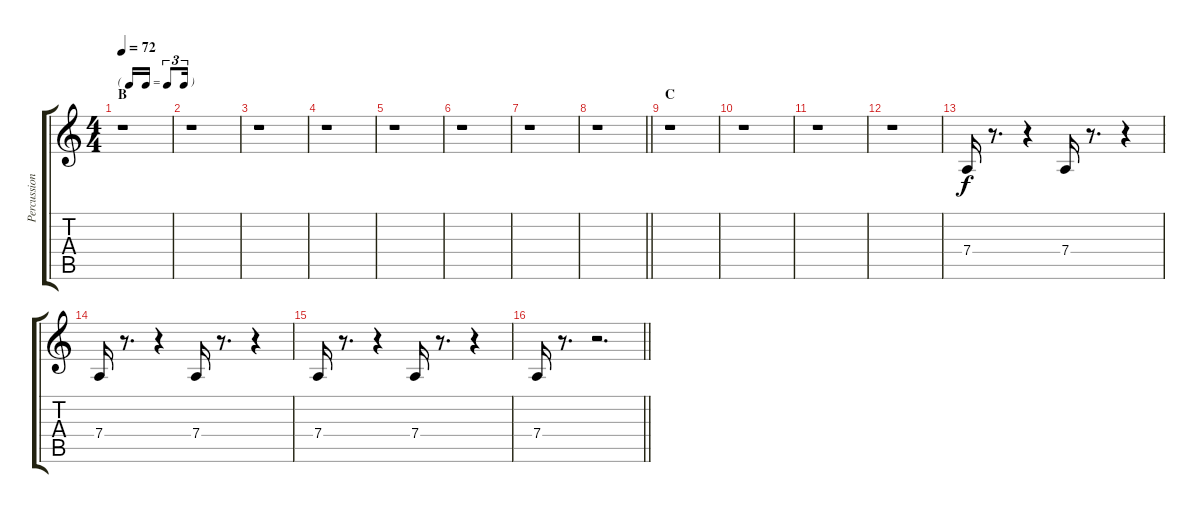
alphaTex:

\track ("Percussion" "Percussion") {instrument gunshot}
\staff {score tabs}
\tuning (E4 B3 G3 D3 A2 E2) {hide}
\ts (4 4)
\tf triplet16th
\section ("" "B")
\tempo 72
\clef g2
\ks c
r.1{dy f} |
r.1 |
r.1 |
r.1 |
r.1 |
r.1 |
r.1 |
\barLineRight lightlight
r.1 |
\section ("" "C")
r.1 |
r.1 |
r.1 |
r.1 |
7.4.16 r.8{d} r.4 7.4.16 r.8{d} r.4 |
7.4.16 r.8{d} r.4 7.4.16 r.8{d} r.4 |
7.4.16 r.8{d} r.4 7.4.16 r.8{d} r.4 |
\barLineRight lightlight
7.4.16 r.8{d} r.2{d}
